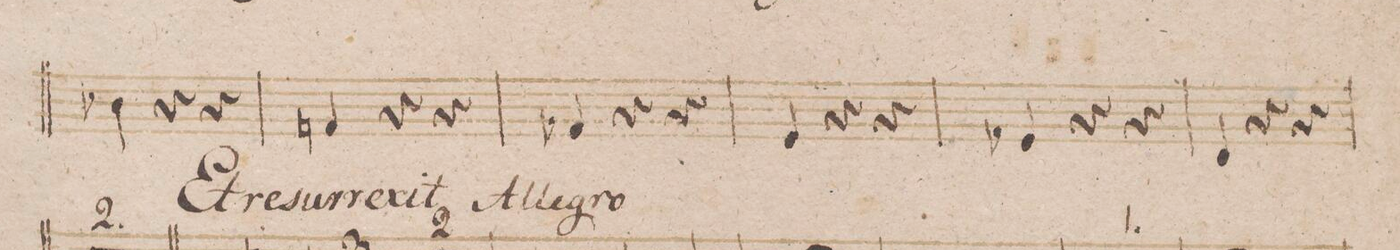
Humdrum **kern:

**kern	**dynam
*I"Trombono	*
*clefF4	*
*k[b-e-a-d-]	*
*met(c|)	*
*M3/4	*
4D-X\	.
4r	.
4r	.
=118	=118
4AAn/	.
4r	.
4r	.
=119	=119
4AA-X/	.
4r	.
4r	.
=120	=120
4GG/	.
4r	.
4r	.
=121	=121
4GG-X/	.
4r	.
4r	.
=122	=122
4FF/	.
4r	.
4r	.
=123	=123
*-	*-
